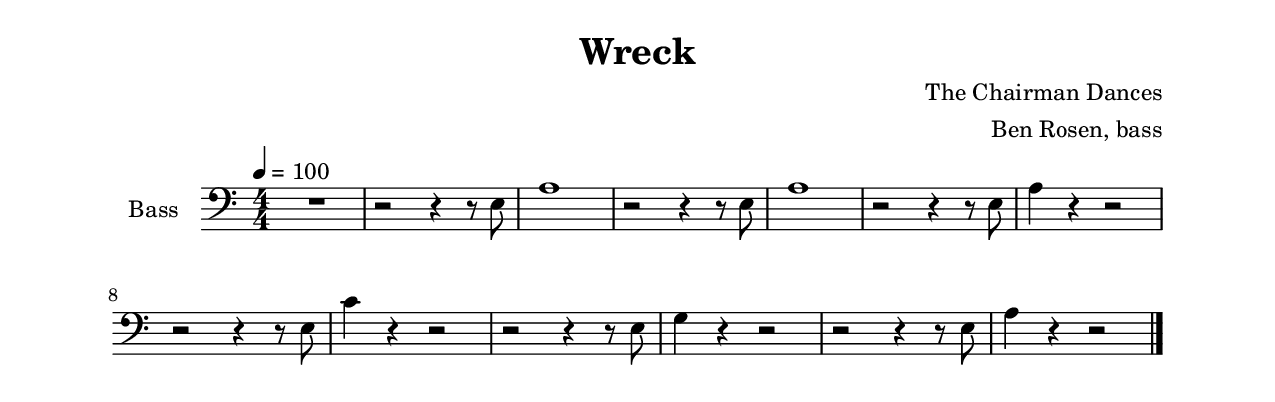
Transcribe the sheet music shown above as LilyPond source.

\version "2.24.0"

\include "settings.ily"

\header {
  title = "Wreck"
  composer = "The Chairman Dances"
  arranger = "Ben Rosen, bass"
}

music = \relative a {
    \clef "bass"
    \tempo 4 = 100

    | R1
    | r2 r4 r8 e8
    | a1
    | r2 r4 r8 e8

    | a1
    | r2 r4 r8 e8
    | a4 r4 r2
    | r2 r4 r8 e8

    | c'4 r4 r2
    | r2 r4 r8 e,8
    | g4 r4 r2
    | r2 r4 r8 e8

    | a4 r4 r2

    \bar "|."
}

\score {
  \new Staff \with {
    instrumentName = "Bass"
    \numericTimeSignature
  } {
    \compressMMRests
    \music
  }
}
